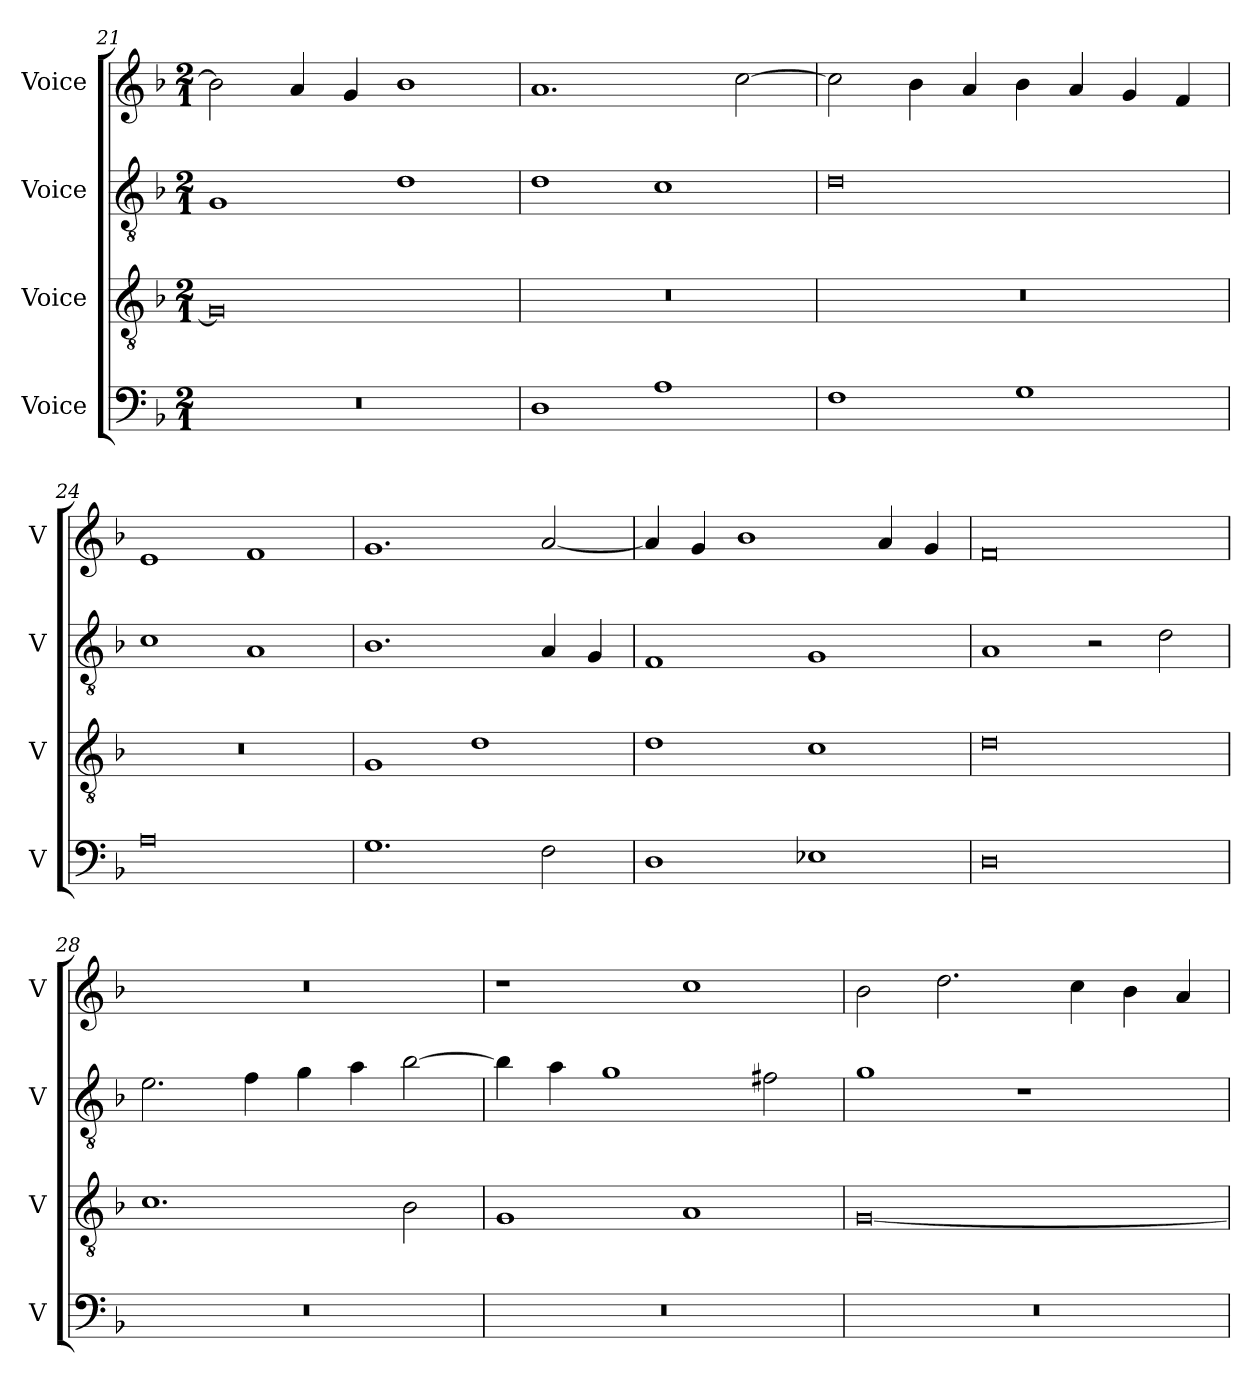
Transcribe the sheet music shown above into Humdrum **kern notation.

**kern	**kern	**kern	**kern
*part4	*part3	*part2	*part1
*staff4	*staff3	*staff2	*staff1
*I"Voice	*I"Voice	*I"Voice	*I"Voice
*I'V	*I'V	*I'V	*I'V
*clefF4	*clefGv2	*clefGv2	*clefG2
*k[b-]	*k[b-]	*k[b-]	*k[b-]
*M2/1	*M2/1	*M2/1	*M2/1
=21	=21	=21	=21
0r	0G]	1G	2b-\]
.	.	.	4a/
.	.	.	4g/
.	.	1d	1b-
=22	=22	=22	=22
1D	0r	1d	1.a
1A	.	1c	.
.	.	.	[2cc\
!!LO:LB:g=z
=23	=23	=23	=23
1F	0r	0d	2cc\]
.	.	.	4b-\
.	.	.	4a/
1G	.	.	4b-\
.	.	.	4a/
.	.	.	4g/
.	.	.	4f/
=24	=24	=24	=24
0A	0r	1c	1e
.	.	1A	1f
=25	=25	=25	=25
1.G	1G	1.B-	1.g
.	1d	.	.
2F\	.	4A/	[2a/
.	.	4G/	.
=26	=26	=26	=26
1D	1d	1F	4a/]
.	.	.	4g/
.	.	.	1b-
1E-X	1c	1G	.
.	.	.	4a/
.	.	.	4g/
!!LO:PB:g=z
=27	=27	=27	=27
0D	0d	1A	0f
.	.	2r	.
.	.	2d\	.
=28	=28	=28	=28
0r	1.c	2.e\	0r
.	.	4f\	.
.	.	4g\	.
.	.	4a\	.
.	2B-\	[2b-\	.
=29	=29	=29	=29
0r	1G	4b-\]	1r
.	.	4a\	.
.	.	1g	.
.	1A	.	1cc
.	.	2f#X\	.
=30	=30	=30	=30
0r	[0G	1g	2b-\
.	.	.	2.dd\
.	.	1r	.
.	.	.	4cc\
.	.	.	4b-\
.	.	.	4a/
=	=	=	=
*-	*-	*-	*-
